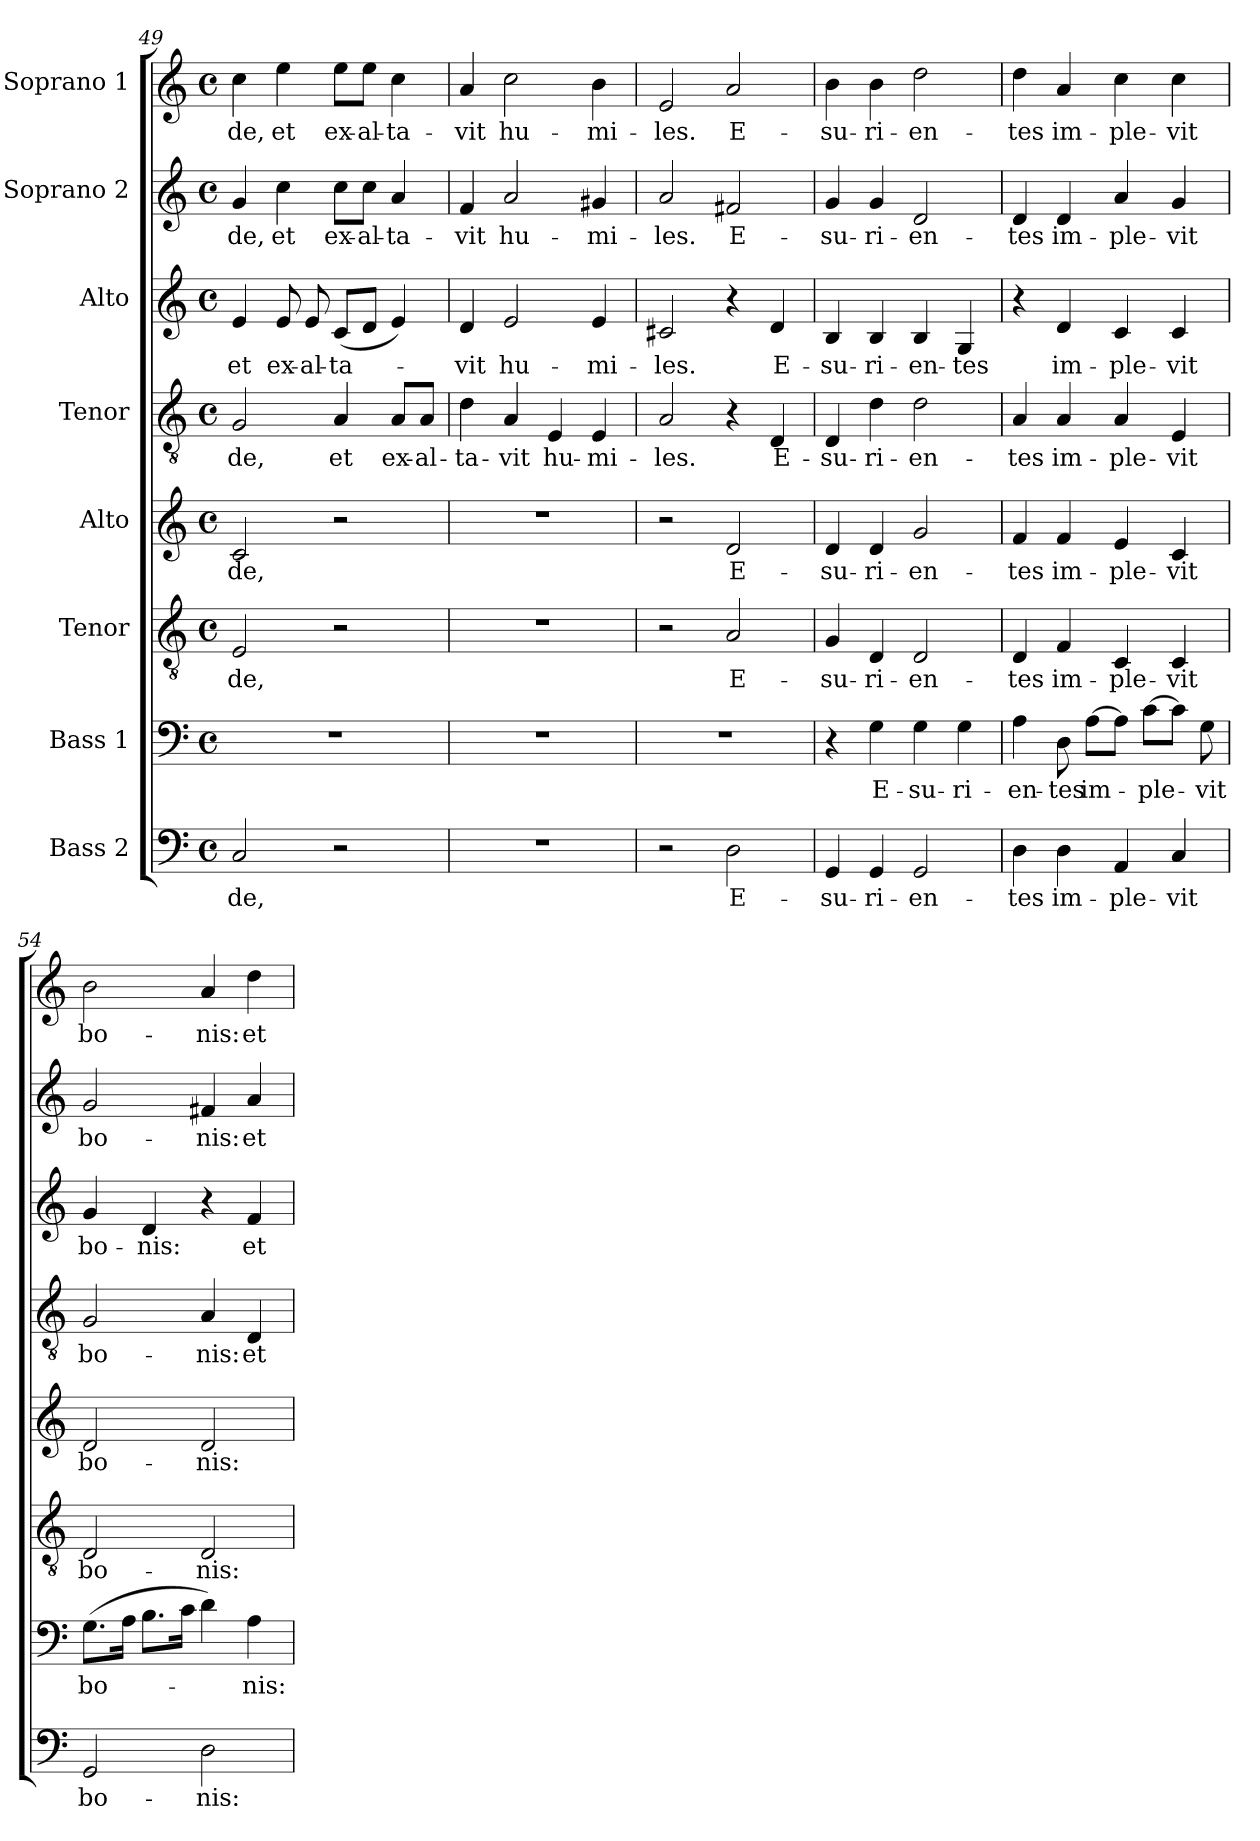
**kern	**text	**kern	**text	**kern	**text	**kern	**text	**kern	**text	**kern	**text	**kern	**text	**kern	**text
*part8	*part8	*part7	*part7	*part6	*part6	*part5	*part5	*part4	*part4	*part3	*part3	*part2	*part2	*part1	*part1
*staff8	*staff8	*staff7	*staff7	*staff6	*staff6	*staff5	*staff5	*staff4	*staff4	*staff3	*staff3	*staff2	*staff2	*staff1	*staff1
*I"Bass 2	*	*I"Bass 1	*	*I"Tenor	*	*I"Alto	*	*I"Tenor	*	*I"Alto	*	*I"Soprano 2	*	*I"Soprano 1	*
!!LO:LB:g=z
*clefF4	*	*clefF4	*	*clefGv2	*	*clefG2	*	*clefGv2	*	*clefG2	*	*clefG2	*	*clefG2	*
*k[]	*	*k[]	*	*k[]	*	*k[]	*	*k[]	*	*k[]	*	*k[]	*	*k[]	*
*C:	*	*C:	*	*C:	*	*C:	*	*C:	*	*C:	*	*C:	*	*C:	*
*M4/4	*	*M4/4	*	*M4/4	*	*M4/4	*	*M4/4	*	*M4/4	*	*M4/4	*	*M4/4	*
*met(c)	*	*met(c)	*	*met(c)	*	*met(c)	*	*met(c)	*	*met(c)	*	*met(c)	*	*met(c)	*
=49	=49	=49	=49	=49	=49	=49	=49	=49	=49	=49	=49	=49	=49	=49	=49
2C/	-de,	1r	.	2E/	-de,	2c/	-de,	2G/	-de,	4e/	et	4g/	de,	4cc\	-de,
.	.	.	.	.	.	.	.	.	.	8e/	ex-	4cc\	et	4ee\	et
.	.	.	.	.	.	.	.	.	.	8e/	-al-	.	.	.	.
2r	.	.	.	2r	.	2r	.	4A/	et	(8c/L	-ta-	8cc\L	ex-	8ee\L	ex-
.	.	.	.	.	.	.	.	.	.	8d/J	.	8cc\J	-al-	8ee\J	-al-
.	.	.	.	.	.	.	.	8A/L	ex-	4e/)	.	4a/	-ta-	4cc\	-ta-
.	.	.	.	.	.	.	.	8A/J	-al-	.	.	.	.	.	.
=50	=50	=50	=50	=50	=50	=50	=50	=50	=50	=50	=50	=50	=50	=50	=50
1r	.	1r	.	1r	.	1r	.	4d\	-ta-	4d/	-vit	4f/	-vit	4a/	-vit
.	.	.	.	.	.	.	.	4A/	-vit	2e/	hu-	2a/	hu-	2cc\	hu-
.	.	.	.	.	.	.	.	4E/	hu-	.	.	.	.	.	.
.	.	.	.	.	.	.	.	4E/	-mi-	4e/	-mi-	4g#X/	-mi-	4b\	-mi-
=51	=51	=51	=51	=51	=51	=51	=51	=51	=51	=51	=51	=51	=51	=51	=51
2r	.	1r	.	2r	.	2r	.	2A/	les.	2c#X/	-les.	2a/	les.	2e/	-les.
2D\	E-	.	.	2A/	E-	2d/	E-	4r	.	4r	.	2f#X/	E-	2a/	E-
.	.	.	.	.	.	.	.	4D/	E-	4d/	E-	.	.	.	.
=52	=52	=52	=52	=52	=52	=52	=52	=52	=52	=52	=52	=52	=52	=52	=52
4GG/	-su-	4r	.	4G/	-su-	4d/	-su-	4D/	-su-	4B/	-su-	4g/	-su-	4b\	-su-
4GG/	-ri-	4G\	E-	4D/	-ri-	4d/	-ri-	4d\	-ri-	4B/	-ri-	4g/	-ri-	4b\	-ri-
2GG/	-en-	4G\	-su-	2D/	-en-	2g/	-en-	2d\	-en-	4B/	-en-	2d/	-en-	2dd\	-en-
.	.	4G\	-ri-	.	.	.	.	.	.	4G/	-tes	.	.	.	.
=53	=53	=53	=53	=53	=53	=53	=53	=53	=53	=53	=53	=53	=53	=53	=53
4D\	-tes	4A\	-en-	4D/	-tes	4f/	-tes	4A/	-tes	4r	.	4d/	-tes	4dd\	-tes
4D\	im-	8D\	-tes	4F/	im-	4f/	im-	4A/	im-	4d/	im-	4d/	im-	4a/	im-
.	.	[8A\L	im-	.	.	.	.	.	.	.	.	.	.	.	.
4AA/	-ple-	8A\J]	.	4C/	-ple-	4e/	-ple-	4A/	-ple-	4c/	-ple-	4a/	-ple-	4cc\	-ple-
.	.	[8c\L	-ple-	.	.	.	.	.	.	.	.	.	.	.	.
4C/	-vit	8c\J]	.	4C/	-vit	4c/	-vit	4E/	-vit	4c/	-vit	4g/	-vit	4cc\	-vit
.	.	8G\	-vit	.	.	.	.	.	.	.	.	.	.	.	.
=54	=54	=54	=54	=54	=54	=54	=54	=54	=54	=54	=54	=54	=54	=54	=54
2GG/	-bo-	(8.G\L	bo-	2D/	bo-	2d/	bo-	2G/	bo-	4g/	bo-	2g/	bo-	2b\	bo-
.	.	16A\Jk	.	.	.	.	.	.	.	.	.	.	.	.	.
.	.	8.B\L	.	.	.	.	.	.	.	4d/	-nis:	.	.	.	.
.	.	16c\Jk	.	.	.	.	.	.	.	.	.	.	.	.	.
2D\	-nis:	4d\)	.	2D/	-nis:	2d/	-nis:	4A/	-nis:	4r	.	4f#X/	-nis:	4a/	-nis:
.	.	4A\	-nis:	.	.	.	.	4D/	et	4f/	et	4a/	et	4dd\	et
=	=	=	=	=	=	=	=	=	=	=	=	=	=	=	=
*-	*-	*-	*-	*-	*-	*-	*-	*-	*-	*-	*-	*-	*-	*-	*-
